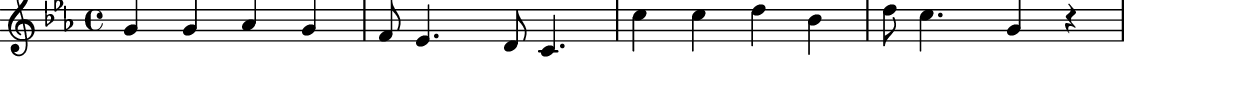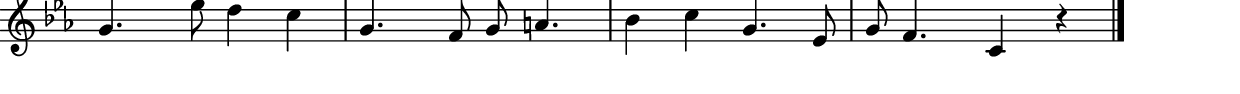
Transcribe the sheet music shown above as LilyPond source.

% MusicXML to Lilypond converter by Kovi

szovegAAA = \lyricmode {  "Jász" -- "kun" -- "sá" -- "gi" "gye" -- "rek" "va" -- "gyok," "Jász" -- "kun" -- "ság" -- "ban" "szü" -- "let" -- "tem," "Kis" -- "ko" -- "rom" -- "tól" "nagy" -- "ko" -- "rom" -- "ig" "ben" -- "ne" "fel" -- "ne" -- "ve" -- "lõd" -- "tem."  }

% Analyzing...
% 1 parts
% 1 Staff
% forceBassClefActive = 
melody = {
% 32 notes in the part
% 1 voices

\new Staff
\new Voice {
% 32 notes
% 8 mesaures

% Measure 1
\clef "treble"
\key ees \major
\time 4/4 
g'4 g'4 aes'4 g'4 
% Measure 2
f'8 ees'4. d'8 c'4. 
% Measure 3
c''4 c''4 d''4 bes'4 
% Measure 4
d''8 c''4. g'4 r4 
% Measure 5
\break
g'4. ees''8 d''4 c''4 
% Measure 6
g'4. f'8 g'8 a'4. 
% Measure 7
bes'4 c''4 g'4. ees'8 
% Measure 8
g'8 f'4. c'4 r4 \bar "|." 
} % voice
} % melody


harmonies = \chordmode {
% 10 chords
\germanChords
c4:m s4 s4 s4 g4 s4 s4 s4 c4:m s4 s4 s4 g4 s4 c4:m s4 c4:m s4 s4 s4 g4 s4 s4 s4 c4:m s4 s4 s4 g4 s4 c4:m
}

\include "../../definitions.ly"
